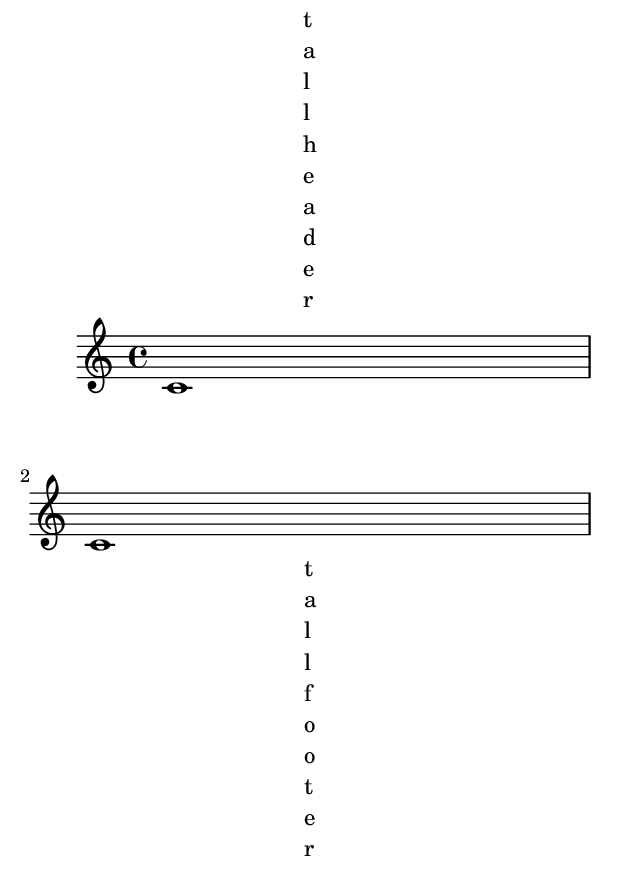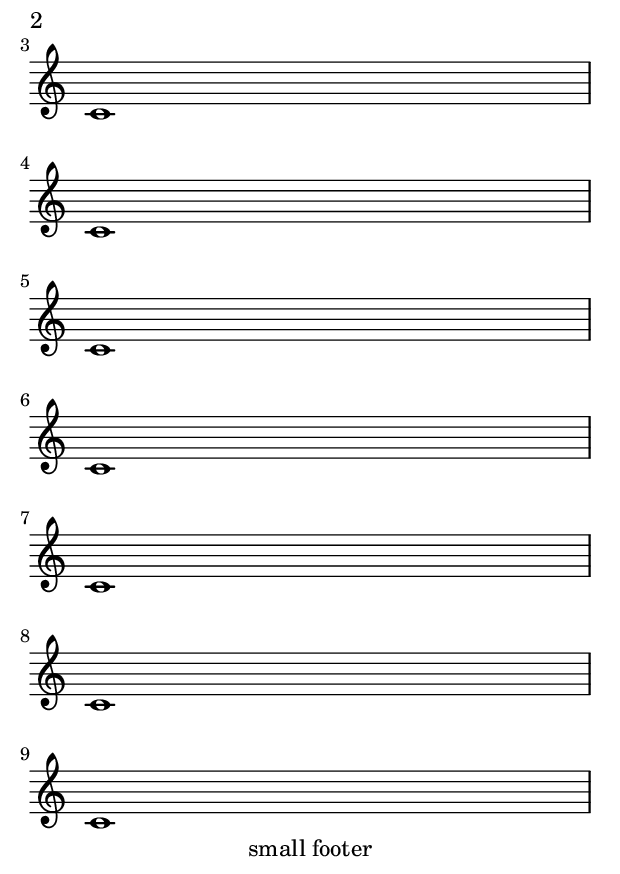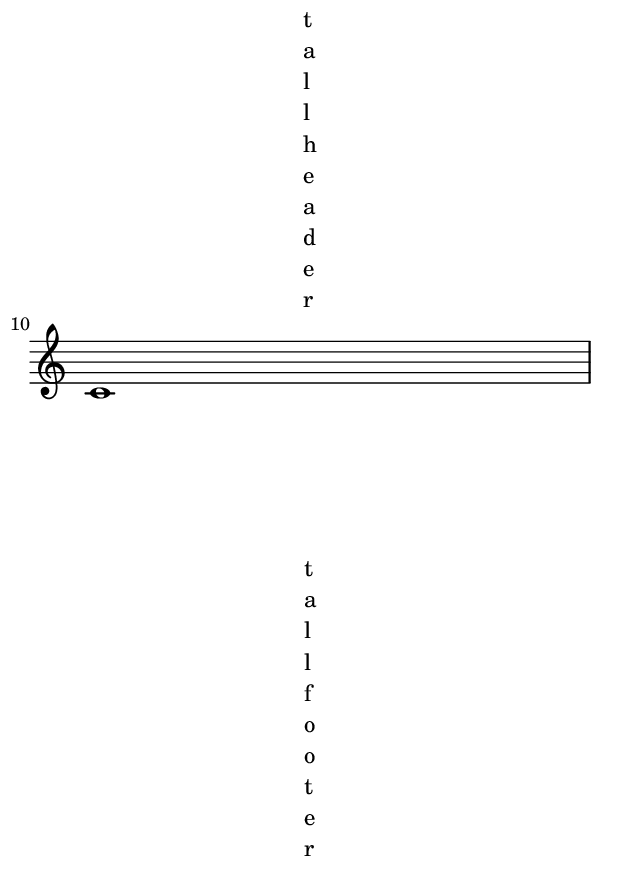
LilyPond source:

\version "2.16.0"

#(set-default-paper-size "a6")

\book {
  \header {
    texidoc = "Both the page breaking and the page layout take account of
the heights of the header and footer."
  }
  \paper {
    oddHeaderMarkup = \markup { \fill-line { \column { t a l l h e a d e r } } } 
    oddFooterMarkup = \markup { \fill-line { \column { t a l l f o o t e r } } }
    evenFooterMarkup = \markup { \fill-line { "small footer" } }
  }

  \repeat unfold 10 { c'1 \break }
}


